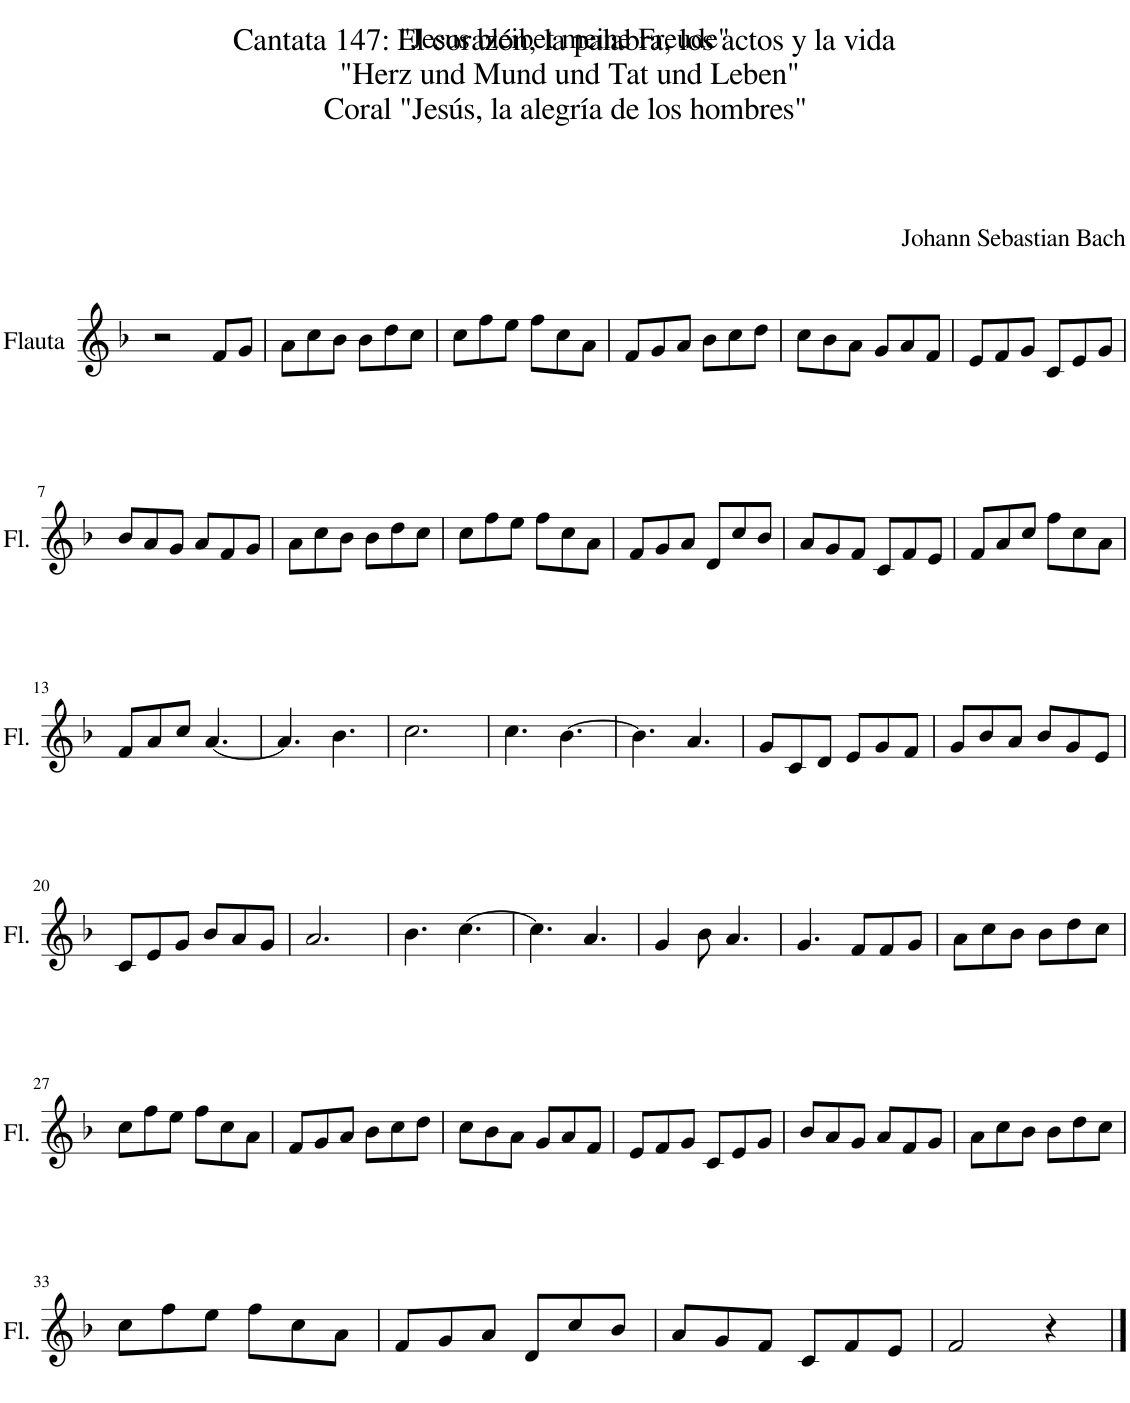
**kern
*part1
*staff1
*I"Flauta
*I'Fl.
*clefG2
*k[b-]
=1
2r
8f/L
8g/J
=2
8a\L
8cc\
8b-\J
8b-\L
8dd\
8cc\J
=3
8cc\L
8ff\
8ee\J
8ff\L
8cc\
8a\J
=4
8f/L
8g/
8a/J
8b-\L
8cc\
8dd\J
=5
8cc\L
8b-\
8a\J
8g/L
8a/
8f/J
=6
8e/L
8f/
8g/J
8c/L
8e/
8g/J
!!LO:LB:g=z
=7
8b-/L
8a/
8g/J
8a/L
8f/
8g/J
=8
8a\L
8cc\
8b-\J
8b-\L
8dd\
8cc\J
=9
8cc\L
8ff\
8ee\J
8ff\L
8cc\
8a\J
=10
8f/L
8g/
8a/J
8d/L
8cc/
8b-/J
=11
8a/L
8g/
8f/J
8c/L
8f/
8e/J
=12
8f/L
8a/
8cc/J
8ff\L
8cc\
8a\J
!!LO:LB:g=z
=13
8f/L
8a/
8cc/J
[4.a/
=14
4.a/]
4.b-\
=15
2.cc\
=16
4.cc\
[4.b-\
=17
4.b-\]
4.a/
=18
8g/L
8c/
8d/J
8e/L
8g/
8f/J
=19
8g/L
8b-/
8a/J
8b-/L
8g/
8e/J
!!LO:LB:g=z
=20
8c/L
8e/
8g/J
8b-/L
8a/
8g/J
=21
2.a/
=22
4.b-\
[4.cc\
=23
4.cc\]
4.a/
=24
4g/
8b-\
4.a/
=25
4.g/
8f/L
8f/
8g/J
=26
8a\L
8cc\
8b-\J
8b-\L
8dd\
8cc\J
!!LO:LB:g=z
=27
8cc\L
8ff\
8ee\J
8ff\L
8cc\
8a\J
=28
8f/L
8g/
8a/J
8b-\L
8cc\
8dd\J
=29
8cc\L
8b-\
8a\J
8g/L
8a/
8f/J
=30
8e/L
8f/
8g/J
8c/L
8e/
8g/J
=31
8b-/L
8a/
8g/J
8a/L
8f/
8g/J
=32
8a\L
8cc\
8b-\J
8b-\L
8dd\
8cc\J
!!LO:LB:g=z
=33
8cc\L
8ff\
8ee\J
8ff\L
8cc\
8a\J
=34
8f/L
8g/
8a/J
8d/L
8cc/
8b-/J
=35
8a/L
8g/
8f/J
8c/L
8f/
8e/J
=36
2f/
4r
==
*-
